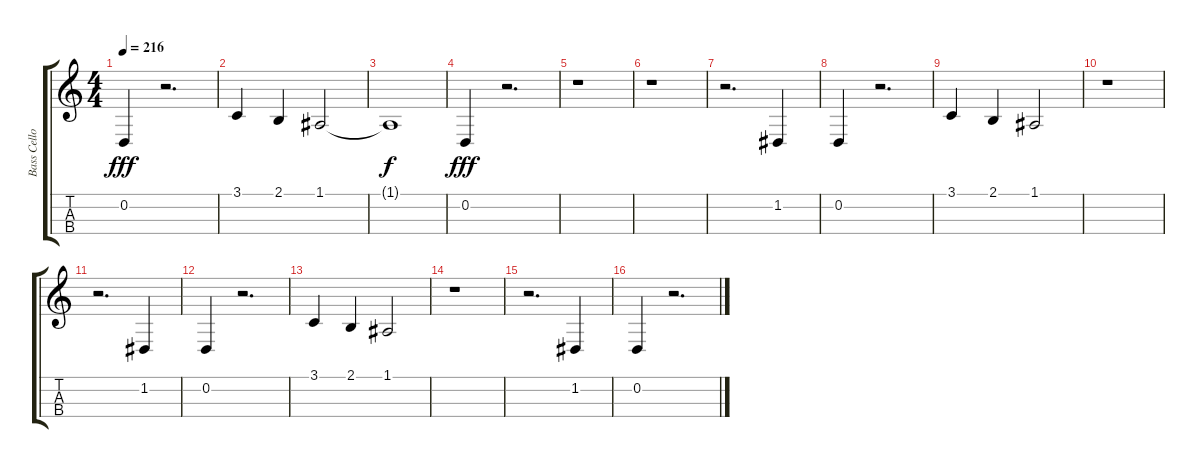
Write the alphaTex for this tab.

\track ("Bass Cello" "Bass Cello") {instrument cello}
\staff {score tabs}
\tuning (A3 D3 G2 C2) {hide}
\ts (4 4)
\tempo 216
\clef g2
\ks c
0.2.4{dy fff instrument cello} r.2{d} |
3.1.4 2.1.4 1.1.2 |
1.1{t}.1{dy f} |
0.2.4{dy fff} r.2{d} |
r.1 |
r.1 |
r.2{d} 1.2.4 |
0.2.4 r.2{d} |
3.1.4 2.1.4 1.1.2 |
r.1 |
r.2{d} 1.2.4 |
0.2.4 r.2{d} |
3.1.4 2.1.4 1.1.2 |
r.1 |
r.2{d} 1.2.4 |
0.2.4 r.2{d}
